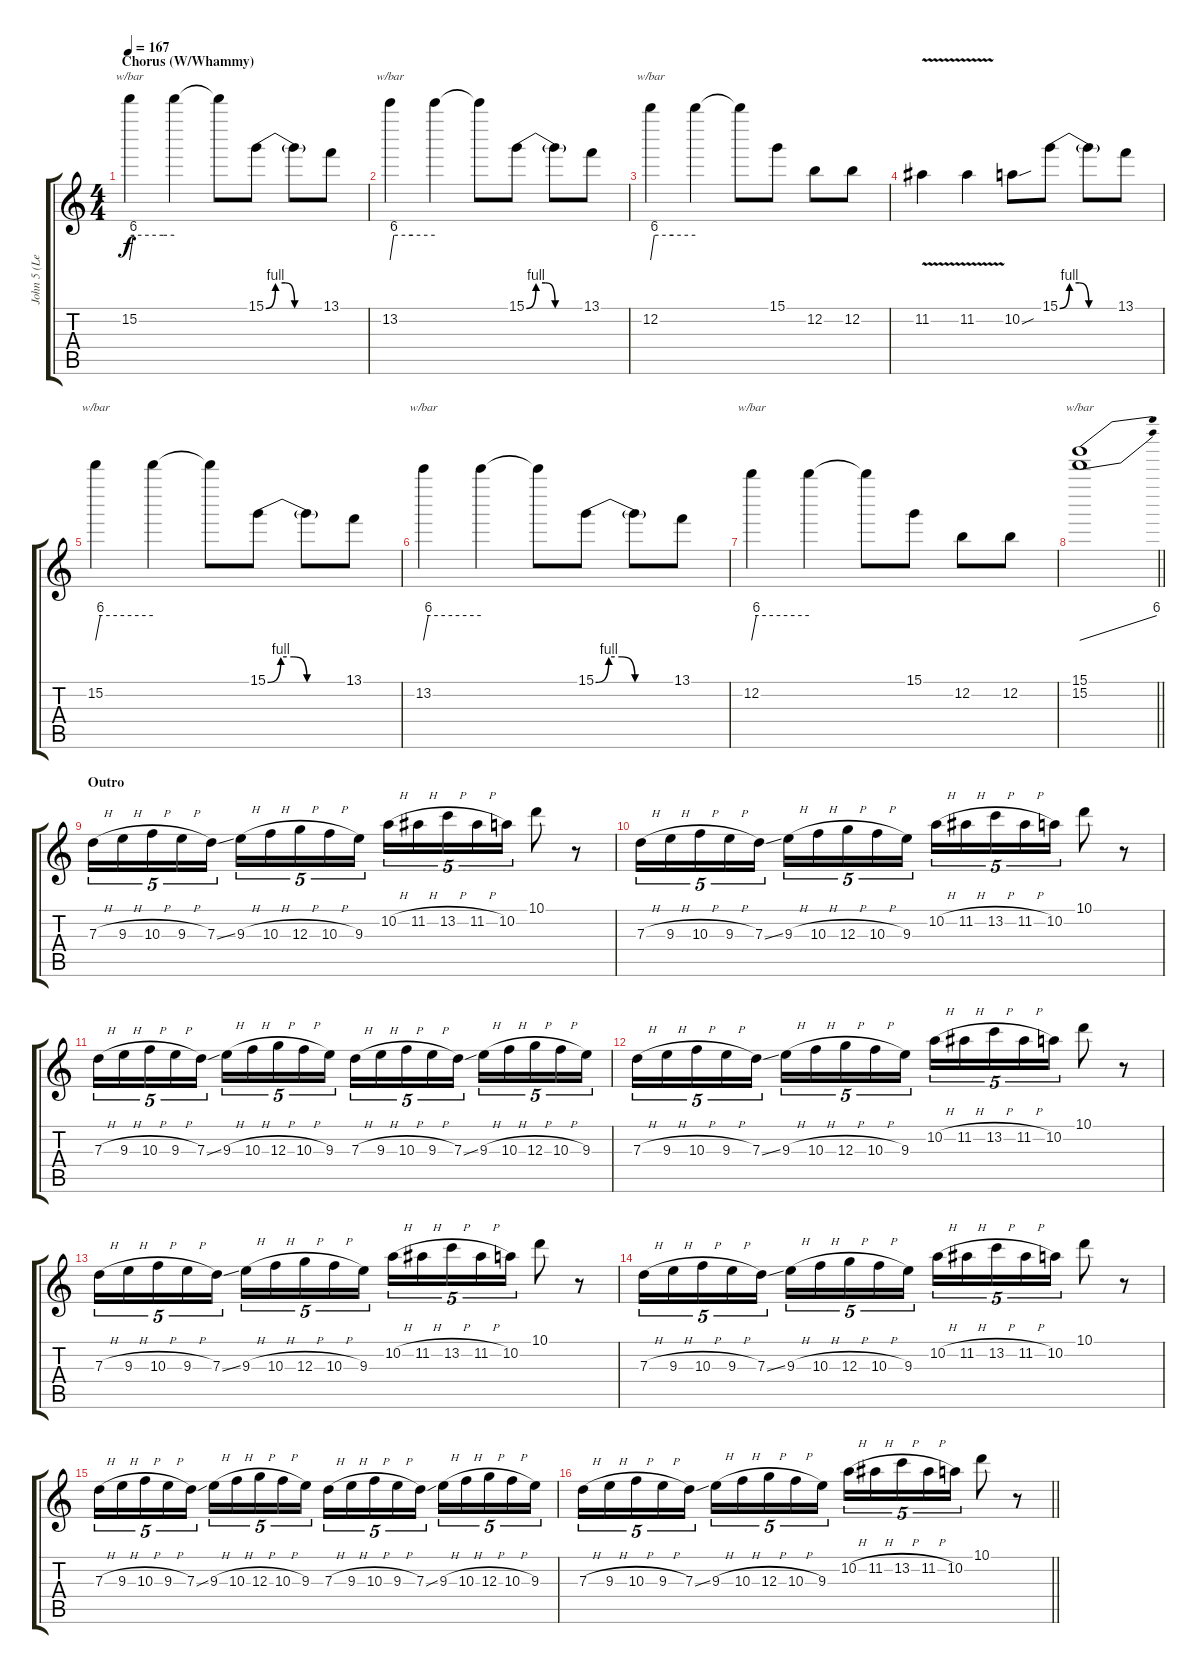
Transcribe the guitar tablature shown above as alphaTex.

\track ("John 5 (Lead)" "John 5 (Le") {instrument distortionguitar}
\staff {score tabs}
\tuning (E4 B3 G3 D3 A2 D2) {hide}
\ts (4 4)
\section ("" "Chorus (W/Whammy)")
\tempo 167
\clef g2
\ks c
15.2.4{tbe (custom default 0 0 5 24 45 24 60 24) ot 15mb dy f} 15.2{t}.4{ot 15mb} 15.2{t}.8{ot 15mb} 15.1{be (custom 0 0 10 4 20 4 30 0 60 0)}.8 15.1{t}.8 13.1.8 |
13.2.4{tbe (custom default 0 0 5 24 30 24 60 24) ot 15mb} 13.2{t}.4{ot 15mb} 13.2{t}.8{ot 15mb} 15.1{be (custom 0 0 10 4 20 4 30 0 60 0)}.8 15.1{t}.8 13.1.8 |
12.2.4{tbe (custom default 0 0 5 24 30 24 60 24) ot 15mb} 12.2{t}.4{ot 15mb} 12.2{t}.8{ot 15mb} 15.1.8 12.2.8 12.2.8 |
11.2{v}.4 11.2{v}.4 10.2{sou}.8 15.1{be (custom 0 0 10 4 20 4 30 0 60 0)}.8 15.1{t}.8 13.1.8 |
15.2.4{tbe (custom default 0 0 5 24 45 24 60 24) ot 15mb} 15.2{t}.4{ot 15mb} 15.2{t}.8{ot 15mb} 15.1{be (custom 0 0 10 4 20 4 30 0 60 0)}.8 15.1{t}.8 13.1.8 |
13.2.4{tbe (custom default 0 0 5 24 30 24 60 24) ot 15mb} 13.2{t}.4{ot 15mb} 13.2{t}.8{ot 15mb} 15.1{be (custom 0 0 10 4 20 4 30 0 60 0)}.8 15.1{t}.8 13.1.8 |
12.2.4{tbe (custom default 0 0 5 24 30 24 60 24) ot 15mb} 12.2{t}.4{ot 15mb} 12.2{t}.8{ot 15mb} 15.1.8 12.2.8 12.2.8 |
\barLineRight lightlight
(15.1 15.2).1{tbe (dive default 0 0 60 24) ot 15mb} |
\section ("" "Outro")
7.3{h}.16{tu (5 4)} 9.3{h}.16{tu (5 4)} 10.3{h}.16{tu (5 4)} 9.3{h}.16{tu (5 4)} 7.3{ss}.16{tu (5 4)} 9.3{h}.16{tu (5 4)} 10.3{h}.16{tu (5 4)} 12.3{h}.16{tu (5 4)} 10.3{h}.16{tu (5 4)} 9.3.16{tu (5 4)} 10.2{h}.16{tu (5 4)} 11.2{h}.16{tu (5 4)} 13.2{h}.16{tu (5 4)} 11.2{h}.16{tu (5 4)} 10.2.16{tu (5 4)} 10.1.8 r.8 |
7.3{h}.16{tu (5 4)} 9.3{h}.16{tu (5 4)} 10.3{h}.16{tu (5 4)} 9.3{h}.16{tu (5 4)} 7.3{ss}.16{tu (5 4)} 9.3{h}.16{tu (5 4)} 10.3{h}.16{tu (5 4)} 12.3{h}.16{tu (5 4)} 10.3{h}.16{tu (5 4)} 9.3.16{tu (5 4)} 10.2{h}.16{tu (5 4)} 11.2{h}.16{tu (5 4)} 13.2{h}.16{tu (5 4)} 11.2{h}.16{tu (5 4)} 10.2.16{tu (5 4)} 10.1.8 r.8 |
7.3{h}.16{tu (5 4)} 9.3{h}.16{tu (5 4)} 10.3{h}.16{tu (5 4)} 9.3{h}.16{tu (5 4)} 7.3{ss}.16{tu (5 4)} 9.3{h}.16{tu (5 4)} 10.3{h}.16{tu (5 4)} 12.3{h}.16{tu (5 4)} 10.3{h}.16{tu (5 4)} 9.3.16{tu (5 4)} 7.3{h}.16{tu (5 4)} 9.3{h}.16{tu (5 4)} 10.3{h}.16{tu (5 4)} 9.3{h}.16{tu (5 4)} 7.3{ss}.16{tu (5 4)} 9.3{h}.16{tu (5 4)} 10.3{h}.16{tu (5 4)} 12.3{h}.16{tu (5 4)} 10.3{h}.16{tu (5 4)} 9.3.16{tu (5 4)} |
7.3{h}.16{tu (5 4)} 9.3{h}.16{tu (5 4)} 10.3{h}.16{tu (5 4)} 9.3{h}.16{tu (5 4)} 7.3{ss}.16{tu (5 4)} 9.3{h}.16{tu (5 4)} 10.3{h}.16{tu (5 4)} 12.3{h}.16{tu (5 4)} 10.3{h}.16{tu (5 4)} 9.3.16{tu (5 4)} 10.2{h}.16{tu (5 4)} 11.2{h}.16{tu (5 4)} 13.2{h}.16{tu (5 4)} 11.2{h}.16{tu (5 4)} 10.2.16{tu (5 4)} 10.1.8 r.8 |
7.3{h}.16{tu (5 4)} 9.3{h}.16{tu (5 4)} 10.3{h}.16{tu (5 4)} 9.3{h}.16{tu (5 4)} 7.3{ss}.16{tu (5 4)} 9.3{h}.16{tu (5 4)} 10.3{h}.16{tu (5 4)} 12.3{h}.16{tu (5 4)} 10.3{h}.16{tu (5 4)} 9.3.16{tu (5 4)} 10.2{h}.16{tu (5 4)} 11.2{h}.16{tu (5 4)} 13.2{h}.16{tu (5 4)} 11.2{h}.16{tu (5 4)} 10.2.16{tu (5 4)} 10.1.8 r.8 |
7.3{h}.16{tu (5 4)} 9.3{h}.16{tu (5 4)} 10.3{h}.16{tu (5 4)} 9.3{h}.16{tu (5 4)} 7.3{ss}.16{tu (5 4)} 9.3{h}.16{tu (5 4)} 10.3{h}.16{tu (5 4)} 12.3{h}.16{tu (5 4)} 10.3{h}.16{tu (5 4)} 9.3.16{tu (5 4)} 10.2{h}.16{tu (5 4)} 11.2{h}.16{tu (5 4)} 13.2{h}.16{tu (5 4)} 11.2{h}.16{tu (5 4)} 10.2.16{tu (5 4)} 10.1.8 r.8 |
7.3{h}.16{tu (5 4)} 9.3{h}.16{tu (5 4)} 10.3{h}.16{tu (5 4)} 9.3{h}.16{tu (5 4)} 7.3{ss}.16{tu (5 4)} 9.3{h}.16{tu (5 4)} 10.3{h}.16{tu (5 4)} 12.3{h}.16{tu (5 4)} 10.3{h}.16{tu (5 4)} 9.3.16{tu (5 4)} 7.3{h}.16{tu (5 4)} 9.3{h}.16{tu (5 4)} 10.3{h}.16{tu (5 4)} 9.3{h}.16{tu (5 4)} 7.3{ss}.16{tu (5 4)} 9.3{h}.16{tu (5 4)} 10.3{h}.16{tu (5 4)} 12.3{h}.16{tu (5 4)} 10.3{h}.16{tu (5 4)} 9.3.16{tu (5 4)} |
\barLineRight lightlight
7.3{h}.16{tu (5 4)} 9.3{h}.16{tu (5 4)} 10.3{h}.16{tu (5 4)} 9.3{h}.16{tu (5 4)} 7.3{ss}.16{tu (5 4)} 9.3{h}.16{tu (5 4)} 10.3{h}.16{tu (5 4)} 12.3{h}.16{tu (5 4)} 10.3{h}.16{tu (5 4)} 9.3.16{tu (5 4)} 10.2{h}.16{tu (5 4)} 11.2{h}.16{tu (5 4)} 13.2{h}.16{tu (5 4)} 11.2{h}.16{tu (5 4)} 10.2.16{tu (5 4)} 10.1.8 r.8
